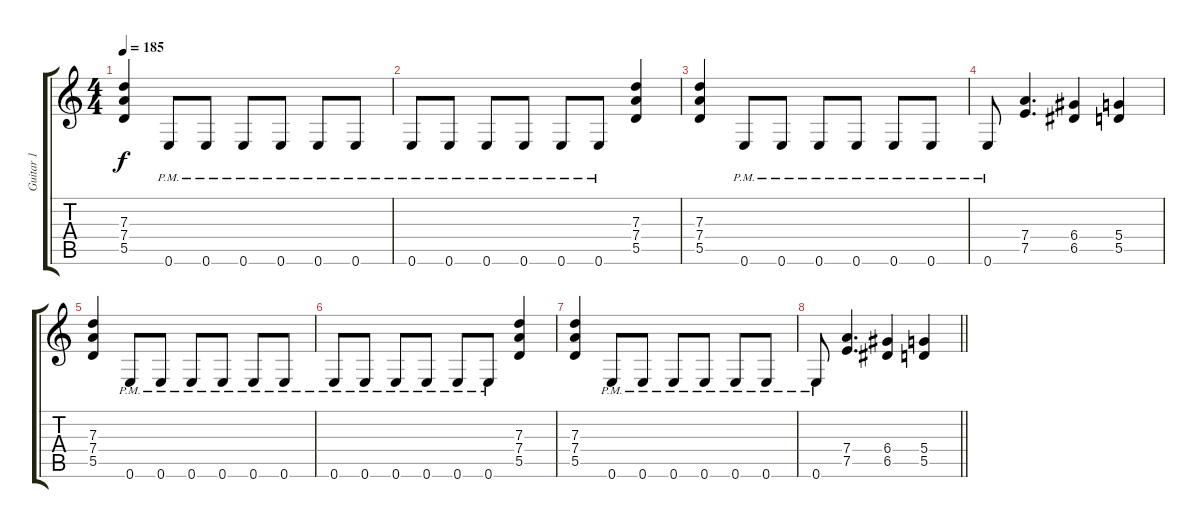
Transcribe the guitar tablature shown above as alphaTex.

\track ("Guitar 1" "Guitar 1") {instrument overdrivenguitar}
\staff {score tabs}
\tuning (E4 B3 G3 D3 A2 E2) {hide}
\ts (4 4)
\tempo 185
\clef g2
\ks c
(7.3 7.4 5.5).4{dy f} 0.6{pm}.8 0.6{pm}.8 0.6{pm}.8 0.6{pm}.8 0.6{pm}.8 0.6{pm}.8 |
0.6{pm}.8 0.6{pm}.8 0.6{pm}.8 0.6{pm}.8 0.6{pm}.8 0.6{pm}.8 (7.3 7.4 5.5).4 |
(7.3 7.4 5.5).4 0.6{pm}.8 0.6{pm}.8 0.6{pm}.8 0.6{pm}.8 0.6{pm}.8 0.6{pm}.8 |
0.6{pm}.8 (7.4 7.5).4{d} (6.4 6.5).4 (5.4 5.5).4 |
(7.3 7.4 5.5).4 0.6{pm}.8 0.6{pm}.8 0.6{pm}.8 0.6{pm}.8 0.6{pm}.8 0.6{pm}.8 |
0.6{pm}.8 0.6{pm}.8 0.6{pm}.8 0.6{pm}.8 0.6{pm}.8 0.6{pm}.8 (7.3 7.4 5.5).4 |
(7.3 7.4 5.5).4 0.6{pm}.8 0.6{pm}.8 0.6{pm}.8 0.6{pm}.8 0.6{pm}.8 0.6{pm}.8 |
\barLineRight lightlight
0.6{pm}.8 (7.4 7.5).4{d} (6.4 6.5).4 (5.4 5.5).4
